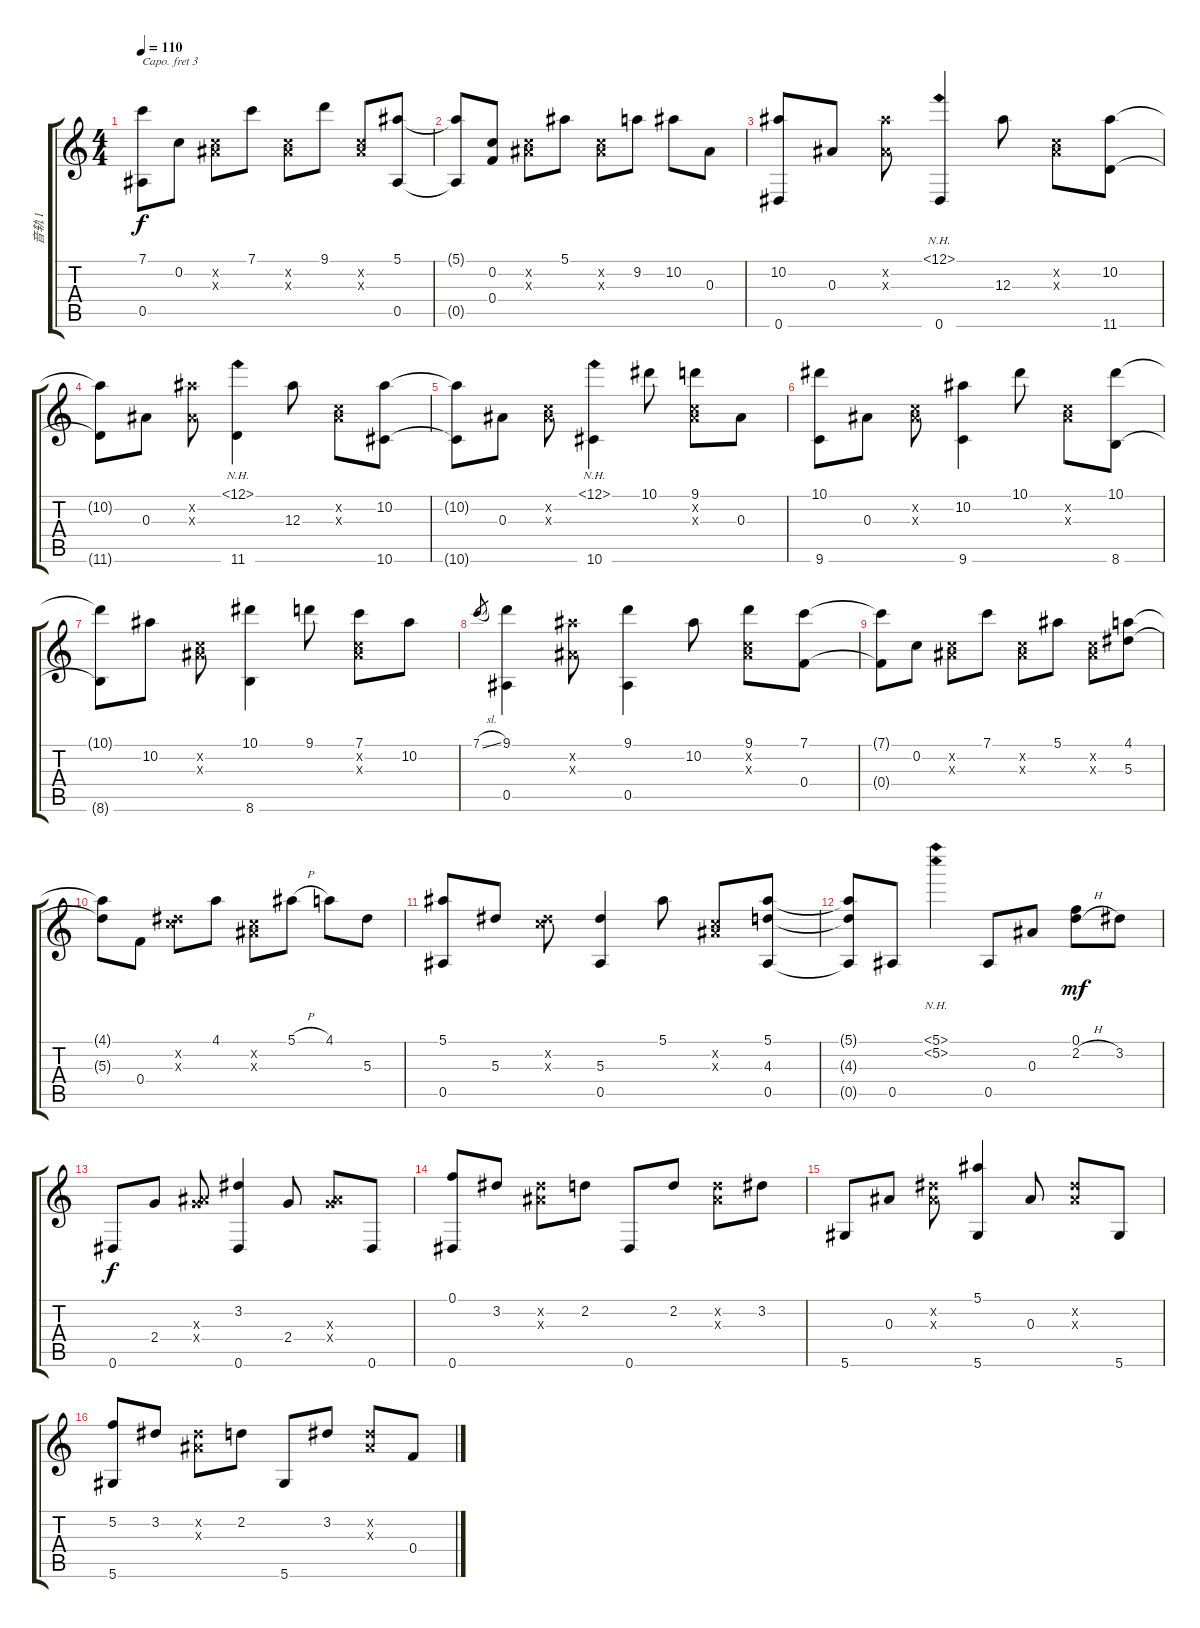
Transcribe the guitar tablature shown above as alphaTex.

\track ("音轨 1" "音轨 1") {instrument acousticguitarsteel}
\staff {score tabs}
\capo 3
\tuning (D4 A3 G3 D3 G2 C2) {hide}
\ts (4 4)
\tempo 110
\clef g2
\ks c
(7.1{t} 0.5{t}).8{dy f} 0.2.8 (0.2{x} 0.3{x}).8 7.1.8 (0.2{x} 0.3{x}).8 9.1.8 (0.2{x} 0.3{x}).8 (5.1 0.5).8 |
(5.1{t} 0.5{t}).8 (0.2 0.4).8 (0.2{x} 0.3{x}).8 5.1.8 (0.2{x} 0.3{x}).8 9.2.8 10.2.8 0.3.8 |
(10.2 0.6).8 0.3.8 (10.2{x} 0.3{x}).8 (12.1{nh} 0.6).4 12.3.8 (0.2{x} 0.3{x}).8 (10.2 11.6).8 |
(10.2{t} 11.6{t}).8 0.3.8 (10.2{x} 0.3{x}).8 (12.1{nh} 11.6).4 12.3.8 (0.2{x} 0.3{x}).8 (10.2 10.6).8 |
(10.2{t} 10.6{t}).8 0.3.8 (0.2{x} 0.3{x}).8 (12.1{nh} 10.6).4 10.1.8 (9.1 0.2{x} 0.3{x}).8 0.3.8 |
(10.1 9.6).8 0.3.8 (0.2{x} 0.3{x}).8 (10.2 9.6).4 10.1.8 (0.2{x} 0.3{x}).8 (10.1 8.6).8 |
(10.1{t} 8.6{t}).8 10.2.8 (0.2{x} 0.3{x}).8 (10.1 8.6).4 9.1.8 (7.1 0.2{x} 0.3{x}).8 10.2.8 |
7.1{sl}.8{gr} (9.1 0.5).4 (10.2{x} 0.3{x}).8 (9.1 0.5).4 10.2.8 (9.1 0.2{x} 0.3{x}).8 (7.1 0.4).8 |
(7.1{t} 0.4{t}).8 0.2.8 (0.2{x} 0.3{x}).8 7.1.8 (0.2{x} 0.3{x}).8 5.1.8 (0.2{x} 0.3{x}).8 (4.1 5.3).8 |
(4.1{t} 5.3{t}).8 0.4.8 (0.2{x} 5.3{x}).8 4.1.8 (0.2{x} 0.3{x}).8 5.1{h}.8 4.1.8 5.3.8 |
(5.1 0.5).8 5.3.8 (0.2{x} 5.3{x}).8 (5.3 0.5).4 5.1.8 (0.2{x} 0.3{x}).8 (5.1 4.3 0.5).8 |
(5.1{t} 4.3{t} 0.5{t}).8 0.5.8 (5.1{nh} 5.2{nh}).4 0.5.8 0.3.8 (0.1 2.2{h}).8{dy mf} 3.2.8 |
0.6.8{dy f} 2.4.8 (0.3{x} 2.4{x}).8 (3.2 0.6).4 2.4.8 (0.3{x} 2.4{x}).8 0.6.8 |
(0.1 0.6).8 3.2.8 (3.2{x} 0.3{x}).8 2.2.8 0.6.8 2.2.8 (2.2{x} 0.3{x}).8 3.2.8 |
5.6.8 0.3.8 (3.2{x} 0.3{x}).8 (5.1 5.6).4 0.3.8 (3.2{x} 0.3{x}).8 5.6.8 |
(5.2 5.6).8 3.2.8 (3.2{x} 0.3{x}).8 2.2.8 5.6.8 3.2.8 (3.2{x} 0.3{x}).8 0.4.8
